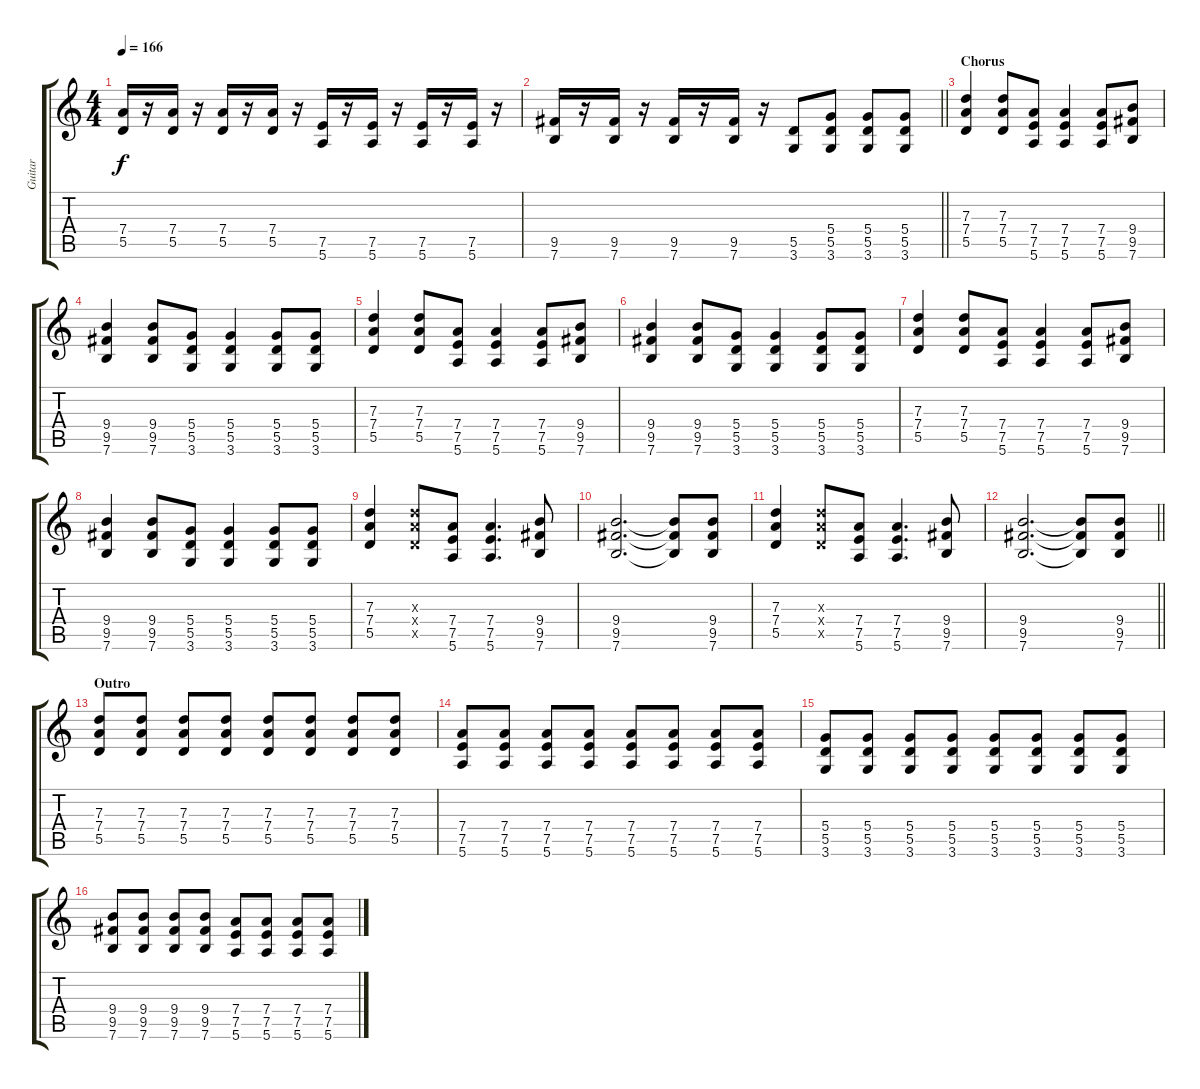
\track ("Guitar" "Guitar") {instrument distortionguitar}
\staff {score tabs}
\tuning (E4 B3 G3 D3 A2 E2) {hide}
\ts (4 4)
\tempo 166
\clef g2
\ks c
(7.4 5.5).16{dy f} r.16 (7.4 5.5).16 r.16 (7.4 5.5).16 r.16 (7.4 5.5).16 r.16 (7.5 5.6).16 r.16 (7.5 5.6).16 r.16 (7.5 5.6).16 r.16 (7.5 5.6).16 r.16 |
\barLineRight lightlight
(9.5 7.6).16 r.16 (9.5 7.6).16 r.16 (9.5 7.6).16 r.16 (9.5 7.6).16 r.16 (5.5 3.6).8 (5.4 5.5 3.6).8 (5.4 5.5 3.6).8 (5.4 5.5 3.6).8 |
\section ("" "Chorus")
(7.3 7.4 5.5).4 (7.3 7.4 5.5).8 (7.4 7.5 5.6).8 (7.4 7.5 5.6).4 (7.4 7.5 5.6).8 (9.4 9.5 7.6).8 |
(9.4 9.5 7.6).4 (9.4 9.5 7.6).8 (5.4 5.5 3.6).8 (5.4 5.5 3.6).4 (5.4 5.5 3.6).8 (5.4 5.5 3.6).8 |
(7.3 7.4 5.5).4 (7.3 7.4 5.5).8 (7.4 7.5 5.6).8 (7.4 7.5 5.6).4 (7.4 7.5 5.6).8 (9.4 9.5 7.6).8 |
(9.4 9.5 7.6).4 (9.4 9.5 7.6).8 (5.4 5.5 3.6).8 (5.4 5.5 3.6).4 (5.4 5.5 3.6).8 (5.4 5.5 3.6).8 |
(7.3 7.4 5.5).4 (7.3 7.4 5.5).8 (7.4 7.5 5.6).8 (7.4 7.5 5.6).4 (7.4 7.5 5.6).8 (9.4 9.5 7.6).8 |
(9.4 9.5 7.6).4 (9.4 9.5 7.6).8 (5.4 5.5 3.6).8 (5.4 5.5 3.6).4 (5.4 5.5 3.6).8 (5.4 5.5 3.6).8 |
(7.3 7.4 5.5).4 (7.3{x} 7.4{x} 5.5{x}).8 (7.4 7.5 5.6).8 (7.4 7.5 5.6).4{d} (9.4 9.5 7.6).8 |
(9.4 9.5 7.6).2{d} (9.4{t} 9.5{t} 7.6{t}).8 (9.4 9.5 7.6).8 |
(7.3 7.4 5.5).4 (7.3{x} 7.4{x} 5.5{x}).8 (7.4 7.5 5.6).8 (7.4 7.5 5.6).4{d} (9.4 9.5 7.6).8 |
\barLineRight lightlight
(9.4 9.5 7.6).2{d} (9.4{t} 9.5{t} 7.6{t}).8 (9.4 9.5 7.6).8 |
\section ("" "Outro")
(7.3 7.4 5.5).8 (7.3 7.4 5.5).8 (7.3 7.4 5.5).8 (7.3 7.4 5.5).8 (7.3 7.4 5.5).8 (7.3 7.4 5.5).8 (7.3 7.4 5.5).8 (7.3 7.4 5.5).8 |
(7.4 7.5 5.6).8 (7.4 7.5 5.6).8 (7.4 7.5 5.6).8 (7.4 7.5 5.6).8 (7.4 7.5 5.6).8 (7.4 7.5 5.6).8 (7.4 7.5 5.6).8 (7.4 7.5 5.6).8 |
(5.4 5.5 3.6).8 (5.4 5.5 3.6).8 (5.4 5.5 3.6).8 (5.4 5.5 3.6).8 (5.4 5.5 3.6).8 (5.4 5.5 3.6).8 (5.4 5.5 3.6).8 (5.4 5.5 3.6).8 |
(9.4 9.5 7.6).8 (9.4 9.5 7.6).8 (9.4 9.5 7.6).8 (9.4 9.5 7.6).8 (7.4 7.5 5.6).8 (7.4 7.5 5.6).8 (7.4 7.5 5.6).8 (7.4 7.5 5.6).8
